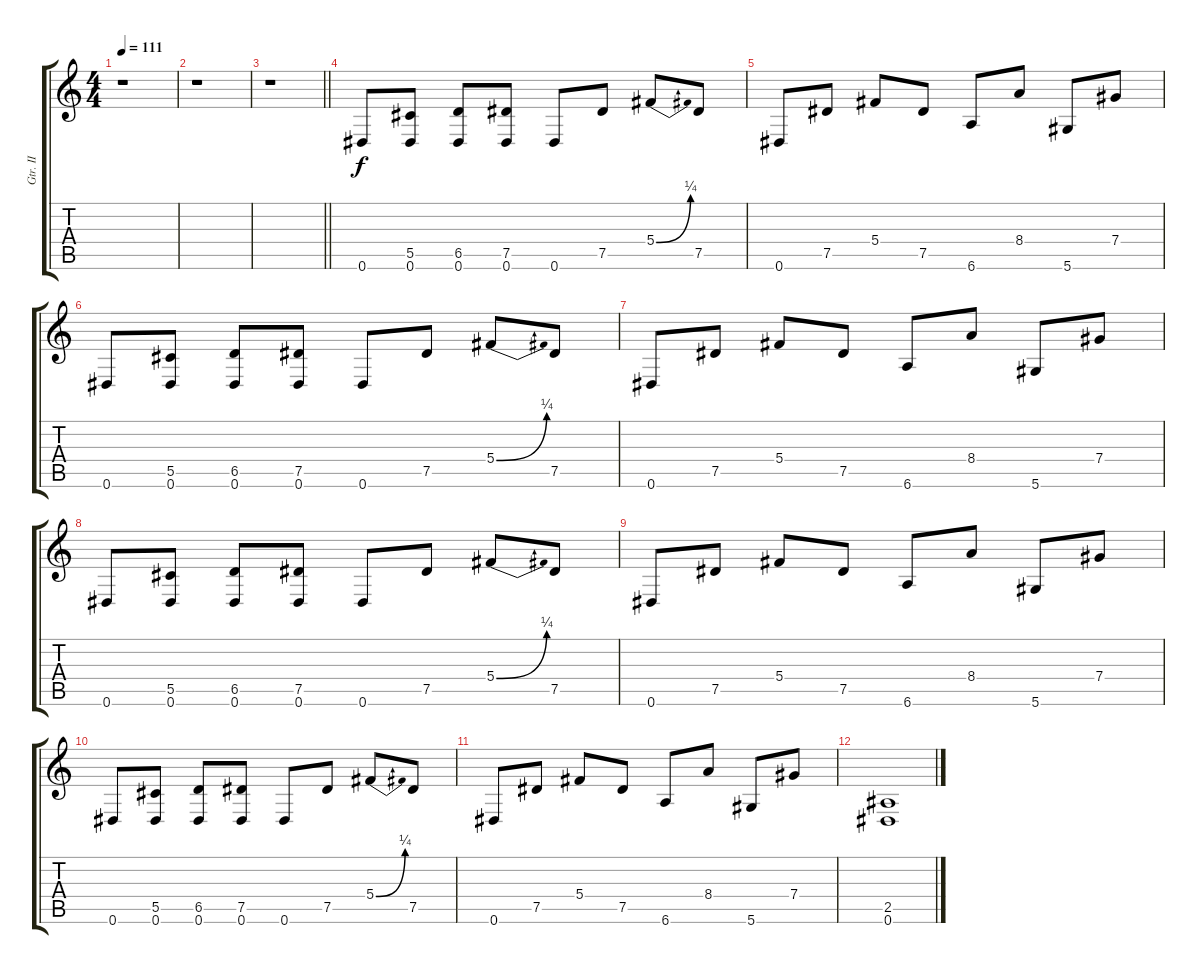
\track ("Gtr. II" "Gtr. II") {instrument distortionguitar}
\staff {score tabs}
\tuning (Eb4 Bb3 Gb3 Db3 Ab2 Eb2) {hide}
\ts (4 4)
\tempo 111
\clef g2
\ks c
r.1{dy f} |
r.1 |
\barLineRight lightlight
r.1 |
0.6.8 (5.5 0.6).8 (6.5 0.6).8 (7.5 0.6).8 0.6.8 7.5.8 5.4{be (bend 0 0 60 1)}.8 7.5.8 |
0.6.8 7.5.8 5.4.8 7.5.8 6.6.8 8.4.8 5.6.8 7.4.8 |
0.6.8 (5.5 0.6).8 (6.5 0.6).8 (7.5 0.6).8 0.6.8 7.5.8 5.4{be (bend 0 0 60 1)}.8 7.5.8 |
0.6.8 7.5.8 5.4.8 7.5.8 6.6.8 8.4.8 5.6.8 7.4.8 |
0.6.8 (5.5 0.6).8 (6.5 0.6).8 (7.5 0.6).8 0.6.8 7.5.8 5.4{be (bend 0 0 60 1)}.8 7.5.8 |
0.6.8 7.5.8 5.4.8 7.5.8 6.6.8 8.4.8 5.6.8 7.4.8 |
0.6.8 (5.5 0.6).8 (6.5 0.6).8 (7.5 0.6).8 0.6.8 7.5.8 5.4{be (bend 0 0 60 1)}.8 7.5.8 |
0.6.8 7.5.8 5.4.8 7.5.8 6.6.8 8.4.8 5.6.8 7.4.8 |
(2.5 0.6).1
